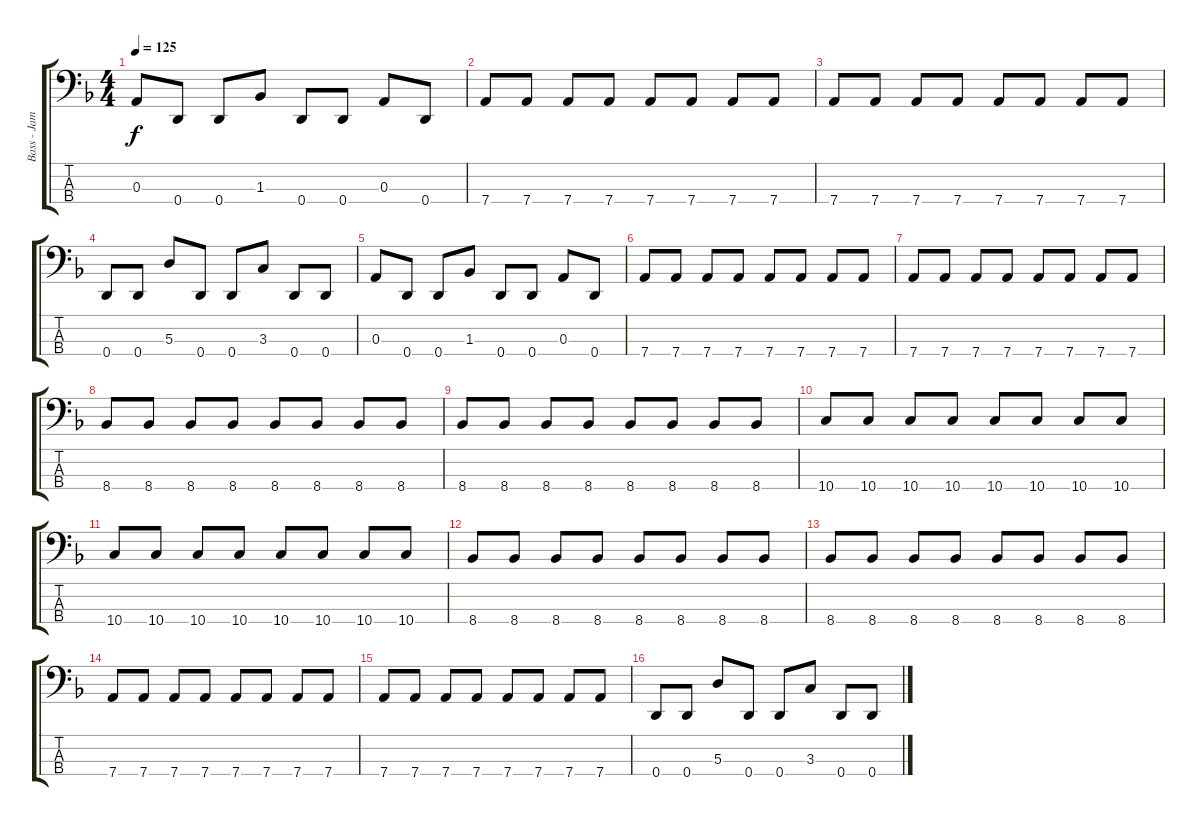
\track ("Bass - James Johnston" "Bass - Jam") {instrument electricbassfinger}
\staff {score tabs}
\tuning (G2 D2 A1 D1) {hide}
\ts (4 4)
\tempo 125
\clef f4
\ks dminor
0.3.8{dy f} 0.4.8 0.4.8 1.3.8 0.4.8 0.4.8 0.3.8 0.4.8 |
7.4.8 7.4.8 7.4.8 7.4.8 7.4.8 7.4.8 7.4.8 7.4.8 |
7.4.8 7.4.8 7.4.8 7.4.8 7.4.8 7.4.8 7.4.8 7.4.8 |
0.4.8 0.4.8 5.3.8 0.4.8 0.4.8 3.3.8 0.4.8 0.4.8 |
0.3.8 0.4.8 0.4.8 1.3.8 0.4.8 0.4.8 0.3.8 0.4.8 |
7.4.8 7.4.8 7.4.8 7.4.8 7.4.8 7.4.8 7.4.8 7.4.8 |
7.4.8 7.4.8 7.4.8 7.4.8 7.4.8 7.4.8 7.4.8 7.4.8 |
8.4.8 8.4.8 8.4.8 8.4.8 8.4.8 8.4.8 8.4.8 8.4.8 |
8.4.8 8.4.8 8.4.8 8.4.8 8.4.8 8.4.8 8.4.8 8.4.8 |
10.4.8 10.4.8 10.4.8 10.4.8 10.4.8 10.4.8 10.4.8 10.4.8 |
10.4.8 10.4.8 10.4.8 10.4.8 10.4.8 10.4.8 10.4.8 10.4.8 |
8.4.8 8.4.8 8.4.8 8.4.8 8.4.8 8.4.8 8.4.8 8.4.8 |
8.4.8 8.4.8 8.4.8 8.4.8 8.4.8 8.4.8 8.4.8 8.4.8 |
7.4.8 7.4.8 7.4.8 7.4.8 7.4.8 7.4.8 7.4.8 7.4.8 |
7.4.8 7.4.8 7.4.8 7.4.8 7.4.8 7.4.8 7.4.8 7.4.8 |
0.4.8 0.4.8 5.3.8 0.4.8 0.4.8 3.3.8 0.4.8 0.4.8
